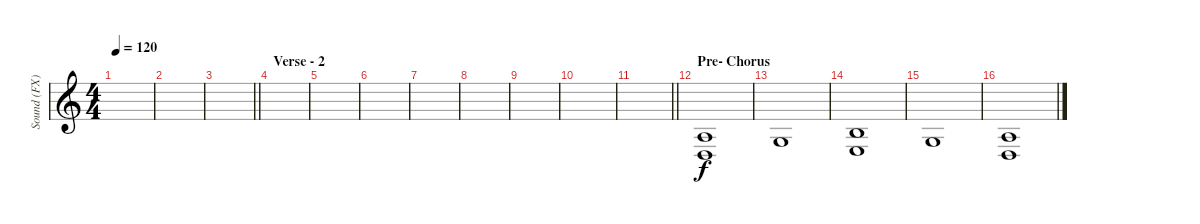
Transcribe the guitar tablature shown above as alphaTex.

\track ("Sound (FX)" "Sound (FX)") {instrument pad4choir}
\staff {score}
\tuning (E4 B3 G3 D3 A2 E2) {hide}
\ts (4 4)
\tempo 120
\clef g2
\ks c
|
|
\barLineRight lightlight
|
\section ("" "Verse - 2")
|
|
|
|
|
|
|
\barLineRight lightlight
|
\section ("" "Pre- Chorus")
(2.3 0.4).1 |
5.4.1 |
(4.3 2.4).1 |
5.4.1 |
(2.3 0.4).1
